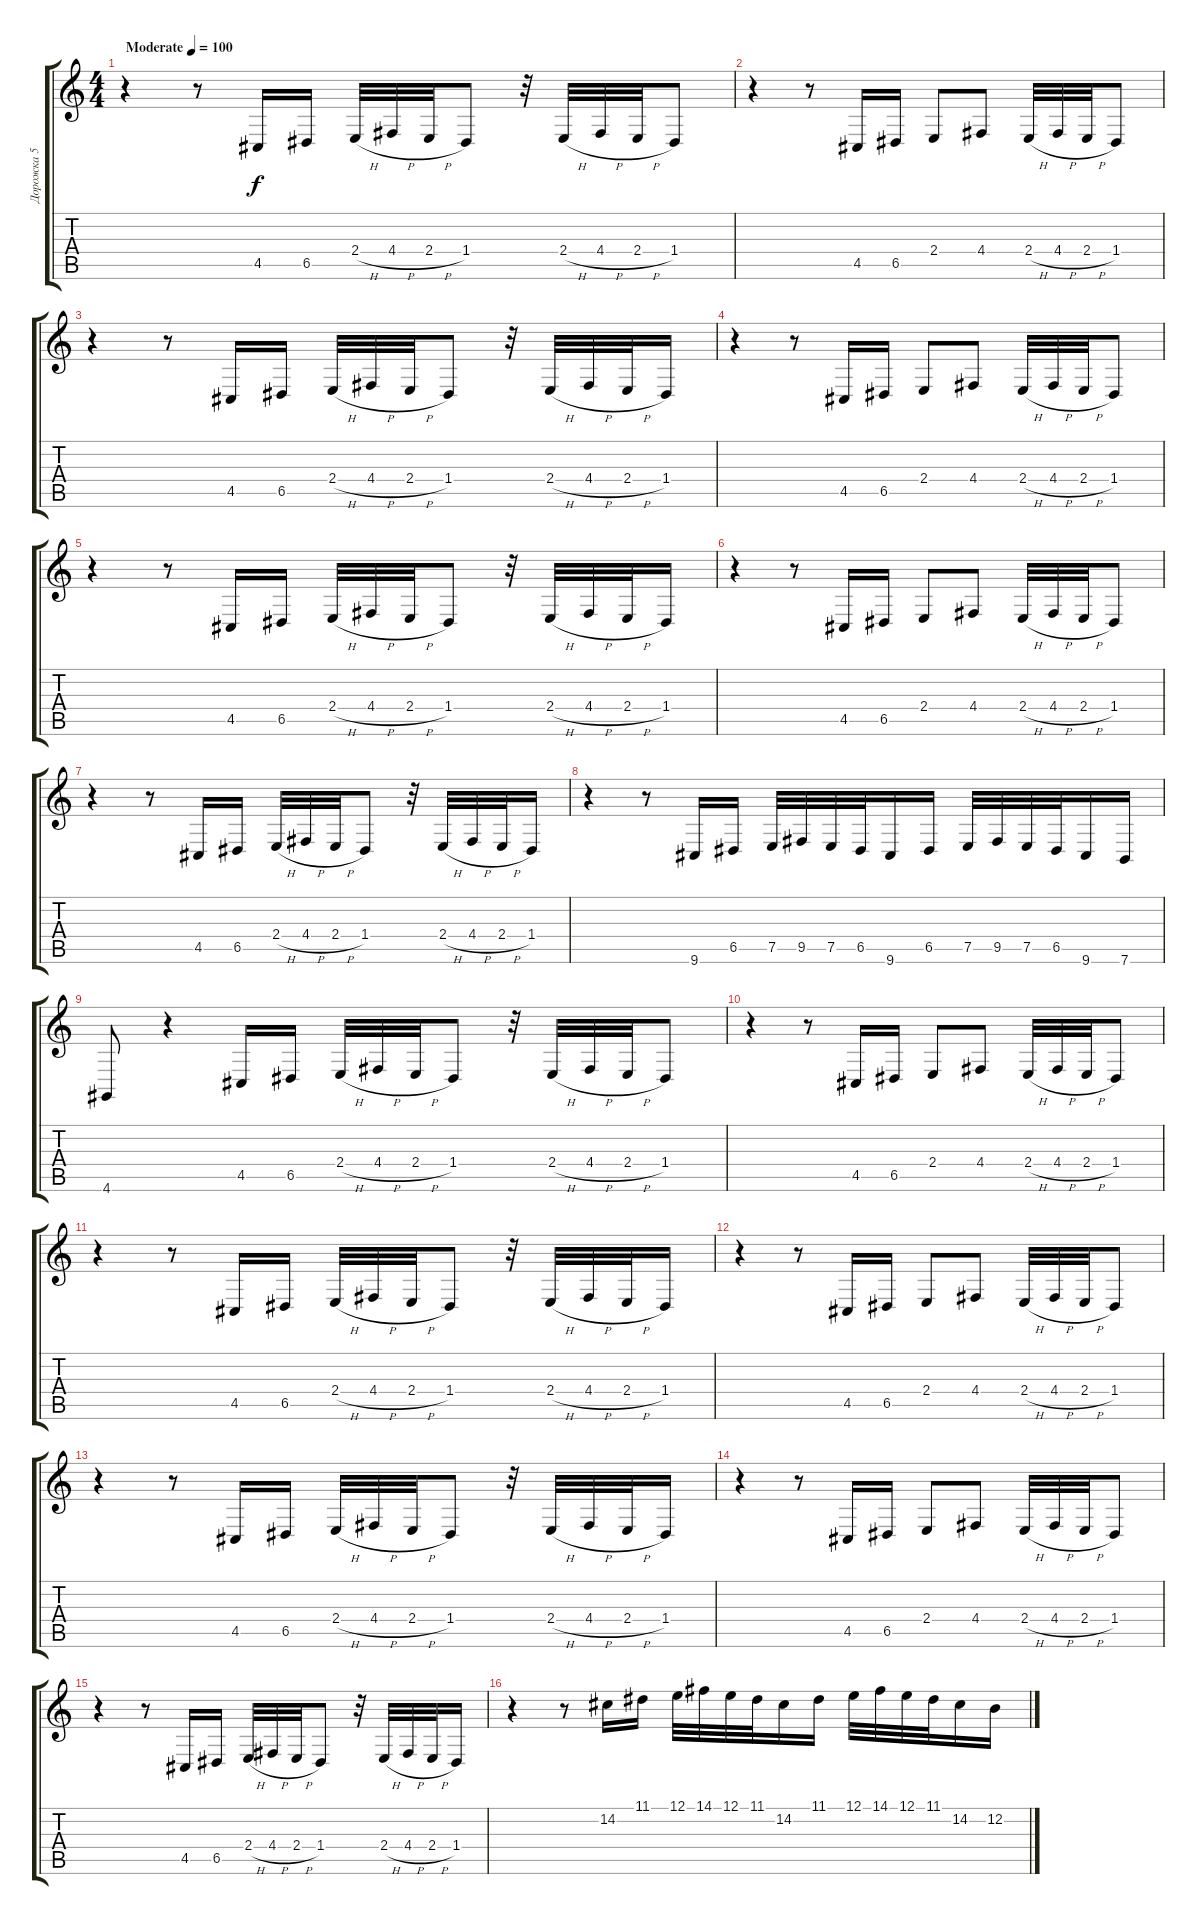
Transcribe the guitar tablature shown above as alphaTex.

\track ("Дорожка 5" "Дорожка 5") {instrument tremolostrings}
\staff {score tabs}
\tuning (E4 B3 G3 D3 A2 E2) {hide}
\ts (4 4)
\tempo (100 "Moderate")
\clef g2
\ks c
r.4{dy f instrument tremolostrings} r.8 4.5.16 6.5.16 2.4{h}.32 4.4{h}.32 2.4{h}.32 1.4.8 r.32 2.4{h}.32 4.4{h}.32 2.4{h}.32 1.4.8 |
r.4 r.8 4.5.16 6.5.16 2.4.8 4.4.8 2.4{h}.32 4.4{h}.32 2.4{h}.32 1.4.8 |
r.4 r.8 4.5.16 6.5.16 2.4{h}.32 4.4{h}.32 2.4{h}.32 1.4.8 r.32 2.4{h}.32 4.4{h}.32 2.4{h}.32 1.4.16 |
r.4 r.8 4.5.16 6.5.16 2.4.8 4.4.8 2.4{h}.32 4.4{h}.32 2.4{h}.32 1.4.8 |
r.4 r.8 4.5.16 6.5.16 2.4{h}.32 4.4{h}.32 2.4{h}.32 1.4.8 r.32 2.4{h}.32 4.4{h}.32 2.4{h}.32 1.4.16 |
r.4 r.8 4.5.16 6.5.16 2.4.8 4.4.8 2.4{h}.32 4.4{h}.32 2.4{h}.32 1.4.8 |
r.4 r.8 4.5.16 6.5.16 2.4{h}.32 4.4{h}.32 2.4{h}.32 1.4.8 r.32 2.4{h}.32 4.4{h}.32 2.4{h}.32 1.4.16 |
r.4 r.8 9.6.16 6.5.16 7.5.32 9.5.32 7.5.32 6.5.32 9.6.16 6.5.16 7.5.32 9.5.32 7.5.32 6.5.32 9.6.16 7.6.16 |
4.6.8 r.4 4.5.16 6.5.16 2.4{h}.32 4.4{h}.32 2.4{h}.32 1.4.8 r.32 2.4{h}.32 4.4{h}.32 2.4{h}.32 1.4.8 |
r.4 r.8 4.5.16 6.5.16 2.4.8 4.4.8 2.4{h}.32 4.4{h}.32 2.4{h}.32 1.4.8 |
r.4 r.8 4.5.16 6.5.16 2.4{h}.32 4.4{h}.32 2.4{h}.32 1.4.8 r.32 2.4{h}.32 4.4{h}.32 2.4{h}.32 1.4.16 |
r.4 r.8 4.5.16 6.5.16 2.4.8 4.4.8 2.4{h}.32 4.4{h}.32 2.4{h}.32 1.4.8 |
r.4 r.8 4.5.16 6.5.16 2.4{h}.32 4.4{h}.32 2.4{h}.32 1.4.8 r.32 2.4{h}.32 4.4{h}.32 2.4{h}.32 1.4.16 |
r.4 r.8 4.5.16 6.5.16 2.4.8 4.4.8 2.4{h}.32 4.4{h}.32 2.4{h}.32 1.4.8 |
r.4 r.8 4.5.16 6.5.16 2.4{h}.32 4.4{h}.32 2.4{h}.32 1.4.8 r.32 2.4{h}.32 4.4{h}.32 2.4{h}.32 1.4.16 |
r.4 r.8 14.2.16 11.1.16 12.1.32 14.1.32 12.1.32 11.1.32 14.2.16 11.1.16 12.1.32 14.1.32 12.1.32 11.1.32 14.2.16 12.2.16
